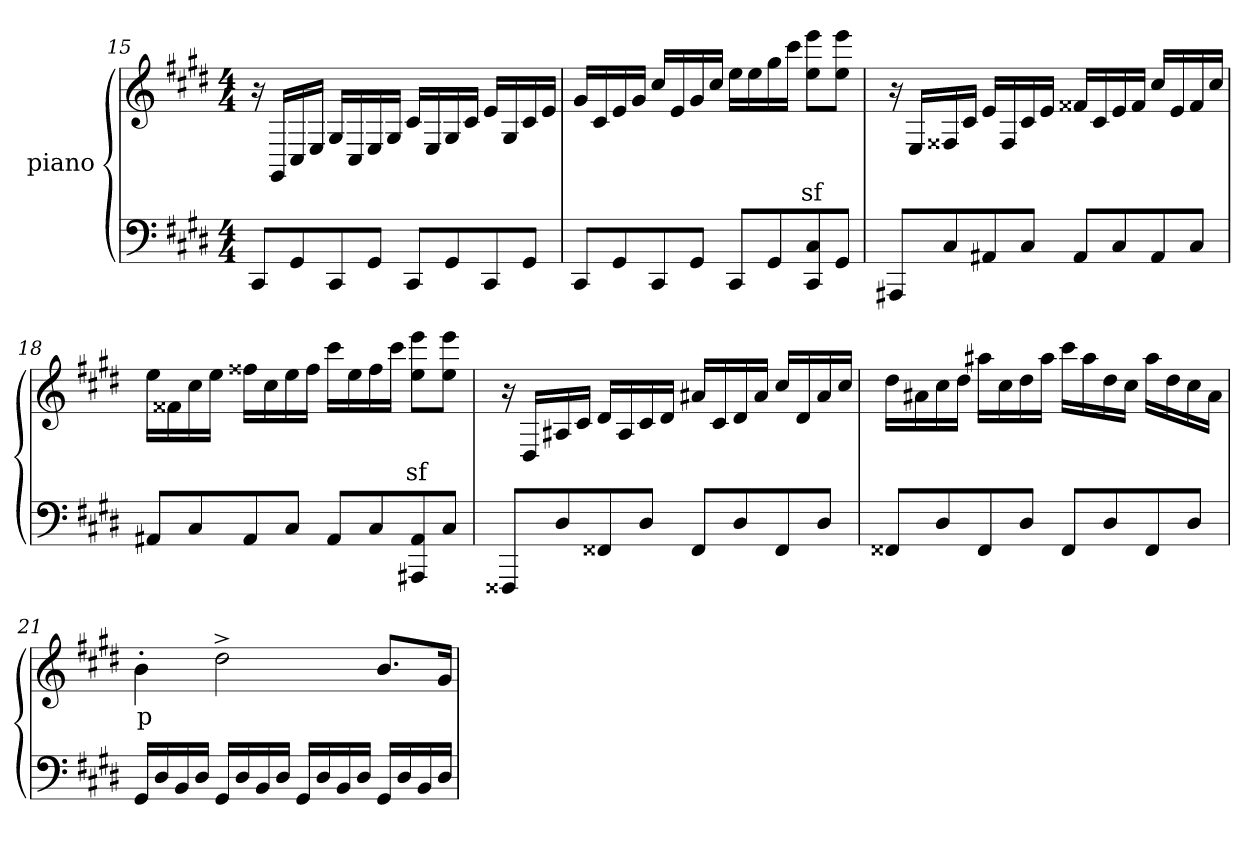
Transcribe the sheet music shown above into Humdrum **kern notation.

**kern	**kern	**text
*part2	*part1	*part1
*staff2	*staff1	*staff1
*	*I"piano	*
*clefF4	*clefG2	*
*k[f#c#g#d#]	*k[f#c#g#d#]	*
*c#:	*c#:	*
*M4/4	*M4/4	*
=15	=15	=15
8CC#L	16r	p
.	16GG#LL	.
8GG#	16C#	.
.	16EJJ	.
8CC#	16G#LL	.
.	16C#	.
8GG#J	16E	.
.	16G#JJ	.
8CC#L	16c#LL	.
.	16E	.
8GG#	16G#	.
.	16c#JJ	.
8CC#	16eLL	.
.	16G#	.
8GG#J	16c#	.
.	16eJJ	.
=16	=16	=16
8CC#L	16g#LL	.
.	16c#	.
8GG#	16e	.
.	16g#JJ	.
8CC#	16cc#LL	.
.	16e	.
8GG#J	16g#	.
.	16cc#JJ	.
8CC#L	16eeLL	.
.	16ee	.
8GG#	16gg#	.
.	16ccc#JJ	.
8CC# 8C#	8ee 8eeeL	sf
8GG#J	8ee 8eeeJ	.
=17	=17	=17
8AAA#XL	16r	.
.	16ELL	.
8C#	16F##X	.
.	16c#JJ	.
8AA#	16eLL	.
.	16F##	.
8C#J	16c#	.
.	16eJJ	.
8AA#L	16f##LL	.
.	16c#	.
8C#	16e	.
.	16f##JJ	.
8AA#	16cc#LL	.
.	16e	.
8C#J	16f##	.
.	16cc#JJ	.
=18	=18	=18
8AA#XL	16eeLL	.
.	16f##X	.
8C#	16cc#	.
.	16eeJJ	.
8AA#	16ff##LL	.
.	16cc#	.
8C#J	16ee	.
.	16ff##JJ	.
8AA#L	16ccc#LL	.
.	16ee	.
8C#	16ff##	.
.	16ccc#JJ	.
8AAA# 8AA#	8ee 8eeeL	sf
8C#J	8ee 8eeeJ	.
=19	=19	=19
8FFF##XL	16r	.
.	16D#LL	.
8D#	16A#X	.
.	16c#JJ	.
8FF##	16d#LL	.
.	16A#	.
8D#J	16c#	.
.	16d#JJ	.
8FF##L	16a#LL	.
.	16c#	.
8D#	16d#	.
.	16a#JJ	.
8FF##	16cc#LL	.
.	16d#	.
8D#J	16a#	.
.	16cc#JJ	.
=20	=20	=20
8FF##XL	16dd#LL	.
.	16a#X	.
8D#	16cc#	.
.	16dd#JJ	.
8FF##	16aa#LL	.
.	16cc#	.
8D#J	16dd#	.
.	16aa#JJ	.
8FF##L	16ccc#LL	.
.	16aa#	.
8D#	16dd#	.
.	16cc#JJ	.
8FF##	16aa#LL	.
.	16dd#	.
8D#J	16cc#	.
.	16a#JJ	.
=21	=21	=21
16GG#LL	4b'>	p
16D#	.	.
16BB	.	.
16D#JJ	.	.
16GG#LL	2dd#^>	.
16D#	.	.
16BB	.	.
16D#JJ	.	.
16GG#LL	.	.
16D#	.	.
16BB	.	.
16D#JJ	.	.
16GG#LL	8.bL	.
16D#	.	.
16BB	.	.
16D#JJ	16g#Jk	.
=	=	=
*-	*-	*-
